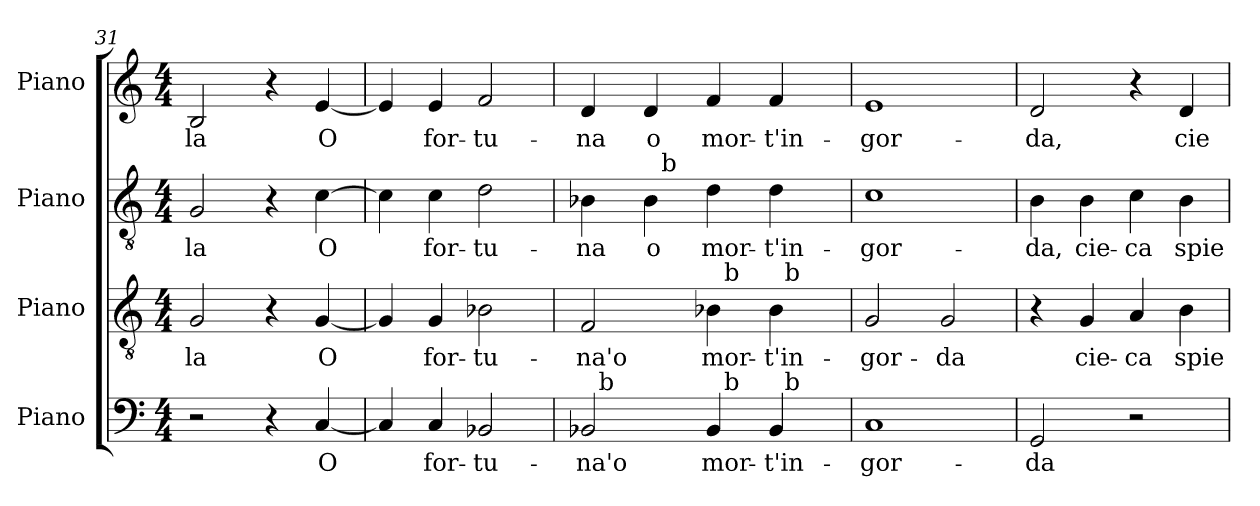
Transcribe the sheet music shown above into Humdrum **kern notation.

**kern	**text	**kern	**text	**kern	**text	**kern	**text
*part4	*part4	*part3	*part3	*part2	*part2	*part1	*part1
*staff4	*staff4	*staff3	*staff3	*staff2	*staff2	*staff1	*staff1
*I"Piano	*	*I"Piano	*	*I"Piano	*	*I"Piano	*
*I'Pno.	*	*I'Pno.	*	*I'Pno.	*	*I'Pno.	*
*clefF4	*	*clefGv2	*	*clefGv2	*	*clefG2	*
*	*	*ITrd7c12	*	*ITrd7c12	*	*	*
*k[]	*	*k[]	*	*k[]	*	*k[]	*
*C:	*	*C:	*	*C:	*	*C:	*
*M4/4	*	*M4/4	*	*M4/4	*	*M4/4	*
=31	=31	=31	=31	=31	=31	=31	=31
!	!	!	!LO:LY:b:color=#000000	!	!	!	!
!	!	!	!	!	!LO:LY:b:color=#000000	!	!
!	!	!	!	!	!	!	!LO:LY:b:color=#000000
2r	.	2GGi/	-la	2GGi/	-la	2Bi/	-la
4r	.	4r	.	4r	.	4r	.
!	!LO:LY:b:color=#000000	!	!	!	!	!	!
!	!	!	!LO:LY:b:color=#000000	!	!	!	!
!	!	!	!	!	!LO:LY:b:color=#000000	!	!
!	!	!	!	!	!	!	!LO:LY:b:color=#000000
[4Ci/	O	[4GGi/	O	[4Ci\	O	[4ei/	O
=32	=32	=32	=32	=32	=32	=32	=32
4Ci/]	.	4GGi/]	.	4Ci\]	.	4ei/]	.
!	!LO:LY:b:color=#000000	!	!	!	!	!	!
!	!	!	!LO:LY:b:color=#000000	!	!	!	!
!	!	!	!	!	!LO:LY:b:color=#000000	!	!
!	!	!	!	!	!	!	!LO:LY:b:color=#000000
4Ci/	for-	4GGi/	for-	4Ci\	for-	4ei/	for-
!	!LO:LY:b:color=#000000	!	!	!	!	!	!
!	!	!	!LO:LY:b:color=#000000	!	!	!	!
!	!	!	!	!	!LO:LY:b:color=#000000	!	!
!	!	!	!	!	!	!	!LO:LY:b:color=#000000
2BB-Xi/	-tu-	2BB-Xi\	-tu-	2Di\	-tu-	2fi/	-tu-
=33	=33	=33	=33	=33	=33	=33	=33
!	!LO:LY:b:color=#000000	!	!	!	!	!	!
!	!	!	!LO:LY:b:color=#000000	!	!	!	!
!	!	!	!	!	!LO:LY:b:color=#000000	!	!
!	!	!	!	!	!	!	!LO:LY:b:color=#000000
*^	*	*^	*	*^	*	*	*
2BB-i/	32ryy	-na'o	2FFi/	2ryy	-na'o	4BB-Xi\	4ryy	-na	4di/	-na
.	256ryy	.	.	.	.	.	.	.	.	.
!	!LO:TX:a:t=b	!	!	!	!	!	!	!	!	!
.	2ryy	.	.	.	.	.	.	.	.	.
!	!	!	!	!	!	!	!	!LO:LY:b:color=#000000	!	!
!	!	!	!	!	!	!	!	!	!	!LO:LY:b:color=#000000
.	.	.	.	.	.	4BB-i\	32ryy	o	4di/	o
.	.	.	.	.	.	.	256ryy	.	.	.
!	!	!	!	!	!	!	!LO:TX:a:t=b	!	!	!
.	.	.	.	.	.	.	2ryy	.	.	.
!	!	!LO:LY:b:color=#000000	!	!	!	!	!	!	!	!
!	!	!	!	!	!LO:LY:b:color=#000000	!	!	!	!	!
!	!	!	!	!	!	!	!	!LO:LY:b:color=#000000	!	!
!	!	!	!	!	!	!	!	!	!	!LO:LY:b:color=#000000
4BB-i/	.	mor-	4BB-i\	32ryy	mor-	4Di\	.	mor-	4fi/	mor-
.	.	.	.	256ryy	.	.	.	.	.	.
!	!	!	!	!LO:TX:a:t=b	!	!	!	!	!	!
!	!LO:TX:a:t=b	!	!	!	!	!	!	!	!	!
.	4ryy	.	.	4ryy	.	.	.	.	.	.
!	!	!LO:LY:b:color=#000000	!	!	!	!	!	!	!	!
!	!	!	!	!	!LO:LY:b:color=#000000	!	!	!	!	!
!	!	!	!	!	!	!	!	!LO:LY:b:color=#000000	!	!
!	!	!	!	!	!	!	!	!	!	!LO:LY:b:color=#000000
4BB-i/	.	-t'in-	4BB-i\	.	-t'in-	4Di\	.	-t'in-	4fi/	-t'in-
!	!	!	!	!LO:TX:a:t=b	!	!	!	!	!	!
!	!LO:TX:a:t=b	!	!	!	!	!	!	!	!	!
.	8ryy	.	.	8ryy	.	.	8ryy	.	.	.
.	16ryy	.	.	16ryy	.	.	16ryy	.	.	.
.	64..ryy	.	.	64..ryy	.	.	64..ryy	.	.	.
*v	*v	*	*	*	*	*v	*v	*	*	*
*	*	*v	*v	*	*	*	*	*
=34	=34	=34	=34	=34	=34	=34	=34
*^	*	*^	*	*^	*	*	*
!	!	!LO:LY:b:color=#000000	!	!	!	!	!	!	!	!
*v	*v	*	*	*	*	*v	*v	*	*	*
*	*	*v	*v	*	*	*	*	*
*^	*	*^	*	*^	*	*	*
!	!	!	!	!	!LO:LY:b:color=#000000	!	!	!	!	!
*v	*v	*	*	*	*	*v	*v	*	*	*
*	*	*v	*v	*	*	*	*	*
*^	*	*^	*	*^	*	*	*
!	!	!	!	!	!	!	!	!LO:LY:b:color=#000000	!	!
*v	*v	*	*	*	*	*v	*v	*	*	*
*	*	*v	*v	*	*	*	*	*
*^	*	*^	*	*^	*	*	*
!	!	!	!	!	!	!	!	!	!	!LO:LY:b:color=#000000
*v	*v	*	*	*	*	*v	*v	*	*	*
*	*	*v	*v	*	*	*	*	*
1Ci	-gor-	2GGi/	-gor-	1Ci	-gor-	1ei	-gor-
!	!	!	!LO:LY:b:color=#000000	!	!	!	!
.	.	2GGi/	-da	.	.	.	.
!!LO:LB:g=z
=35	=35	=35	=35	=35	=35	=35	=35
!	!LO:LY:b:color=#000000	!	!	!	!	!	!
!	!	!	!	!	!LO:LY:b:color=#000000	!	!
!	!	!	!	!	!	!	!LO:LY:b:color=#000000
2GGi/	-da	4r	.	4BBi\	-da,	2di/	-da,
!	!	!	!LO:LY:b:color=#000000	!	!	!	!
!	!	!	!	!	!LO:LY:b:color=#000000	!	!
.	.	4GGi/	cie-	4BBi\	cie-	.	.
!	!	!	!LO:LY:b:color=#000000	!	!	!	!
!	!	!	!	!	!LO:LY:b:color=#000000	!	!
2r	.	4AAi/	-ca	4Ci\	-ca	4r	.
!	!	!	!LO:LY:b:color=#000000	!	!	!	!
!	!	!	!	!	!LO:LY:b:color=#000000	!	!
!	!	!	!	!	!	!	!LO:LY:b:color=#000000
.	.	4BBi\	spie-	4BBi\	spie-	4di/	cie-
=	=	=	=	=	=	=	=
*-	*-	*-	*-	*-	*-	*-	*-
